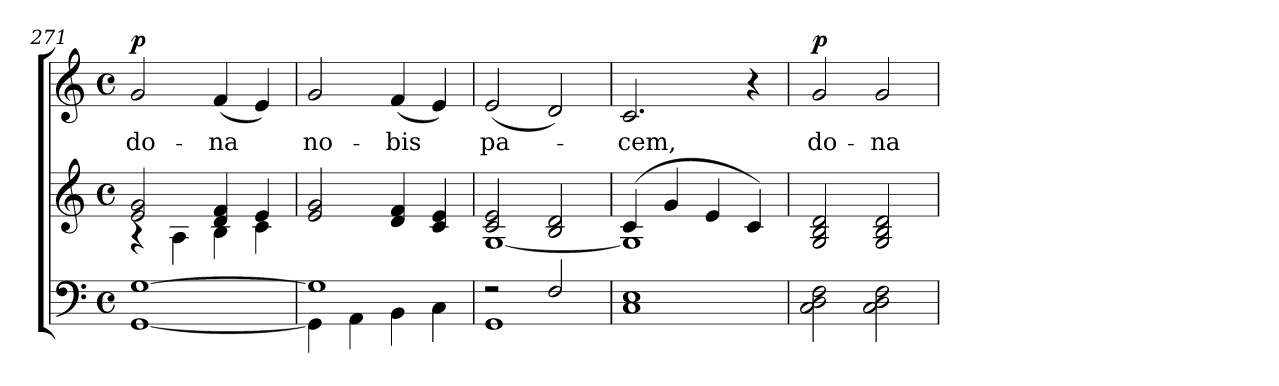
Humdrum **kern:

**kern	**kern	**kern	**text	**dynam
*part2	*part2	*part1	*part1	*part1
*staff3	*staff2	*staff1	*staff1	*staff1
!!LO:LB:g=z
*clefF4	*clefG2	*clefG2	*	*
*k[]	*k[]	*k[]	*	*
*C:	*C:	*C:	*	*
*M4/4	*M4/4	*M4/4	*	*
*met(c)	*met(c)	*met(c)	*	*
=271	=271	=271	=271	=271
*^	*^	*	*	*
!	!	!	!	!	!LO:LY:b	!LO:DY:a
[>1G	[<1GG	2e/ 2g/	4rG	2g/	do-	p
.	.	.	4A\	.	.	.
!	!	!	!	!	!LO:LY:b	!
.	.	4d/ 4f/	4B\	(<4f/	-na	.
.	.	4e/	4c\	4e/)	.	.
=272	=272	=272	=272	=272	=272	=272
!	!	!	!	!	!LO:LY:b	!
*	*	*v	*v	*	*	*
1G]	4GG\]	2e/ 2g/	2g/	no-	.
.	4AA\	.	.	.	.
!	!	!	!	!LO:LY:b	!
.	4BB\	4d/ 4f/	(<4f/	-bis	.
.	4C\	4c/ 4e/	4e/)	.	.
=273	=273	=273	=273	=273	=273
*	*	*^	*	*	*
!	!	!	!	!	!LO:LY:b	!
2r	1GG	2c/ 2e/	[<1G	(<2e/	pa-	.
2F/	.	2B/ 2d/	.	2d/)	.	.
=274	=274	=274	=274	=274	=274	=274
!	!	!	!	!	!LO:LY:b	!
1E	1C	(4c/	1G]	2.c/	-cem,	.
.	.	4g/	.	.	.	.
.	.	4e/	.	.	.	.
.	.	4c/)	.	4r	.	.
*v	*v	*	*	*	*	*
*	*v	*v	*	*	*
=275	=275	=275	=275	=275
!	!	!	!LO:LY:b	!LO:DY:a
2C\ 2D\ 2F\	2G/ 2B/ 2d/	2g/	do-	p
!	!	!	!LO:LY:b	!
2C\ 2D\ 2F\	2G/ 2B/ 2d/	2g/	-na	.
=	=	=	=	=
*-	*-	*-	*-	*-
